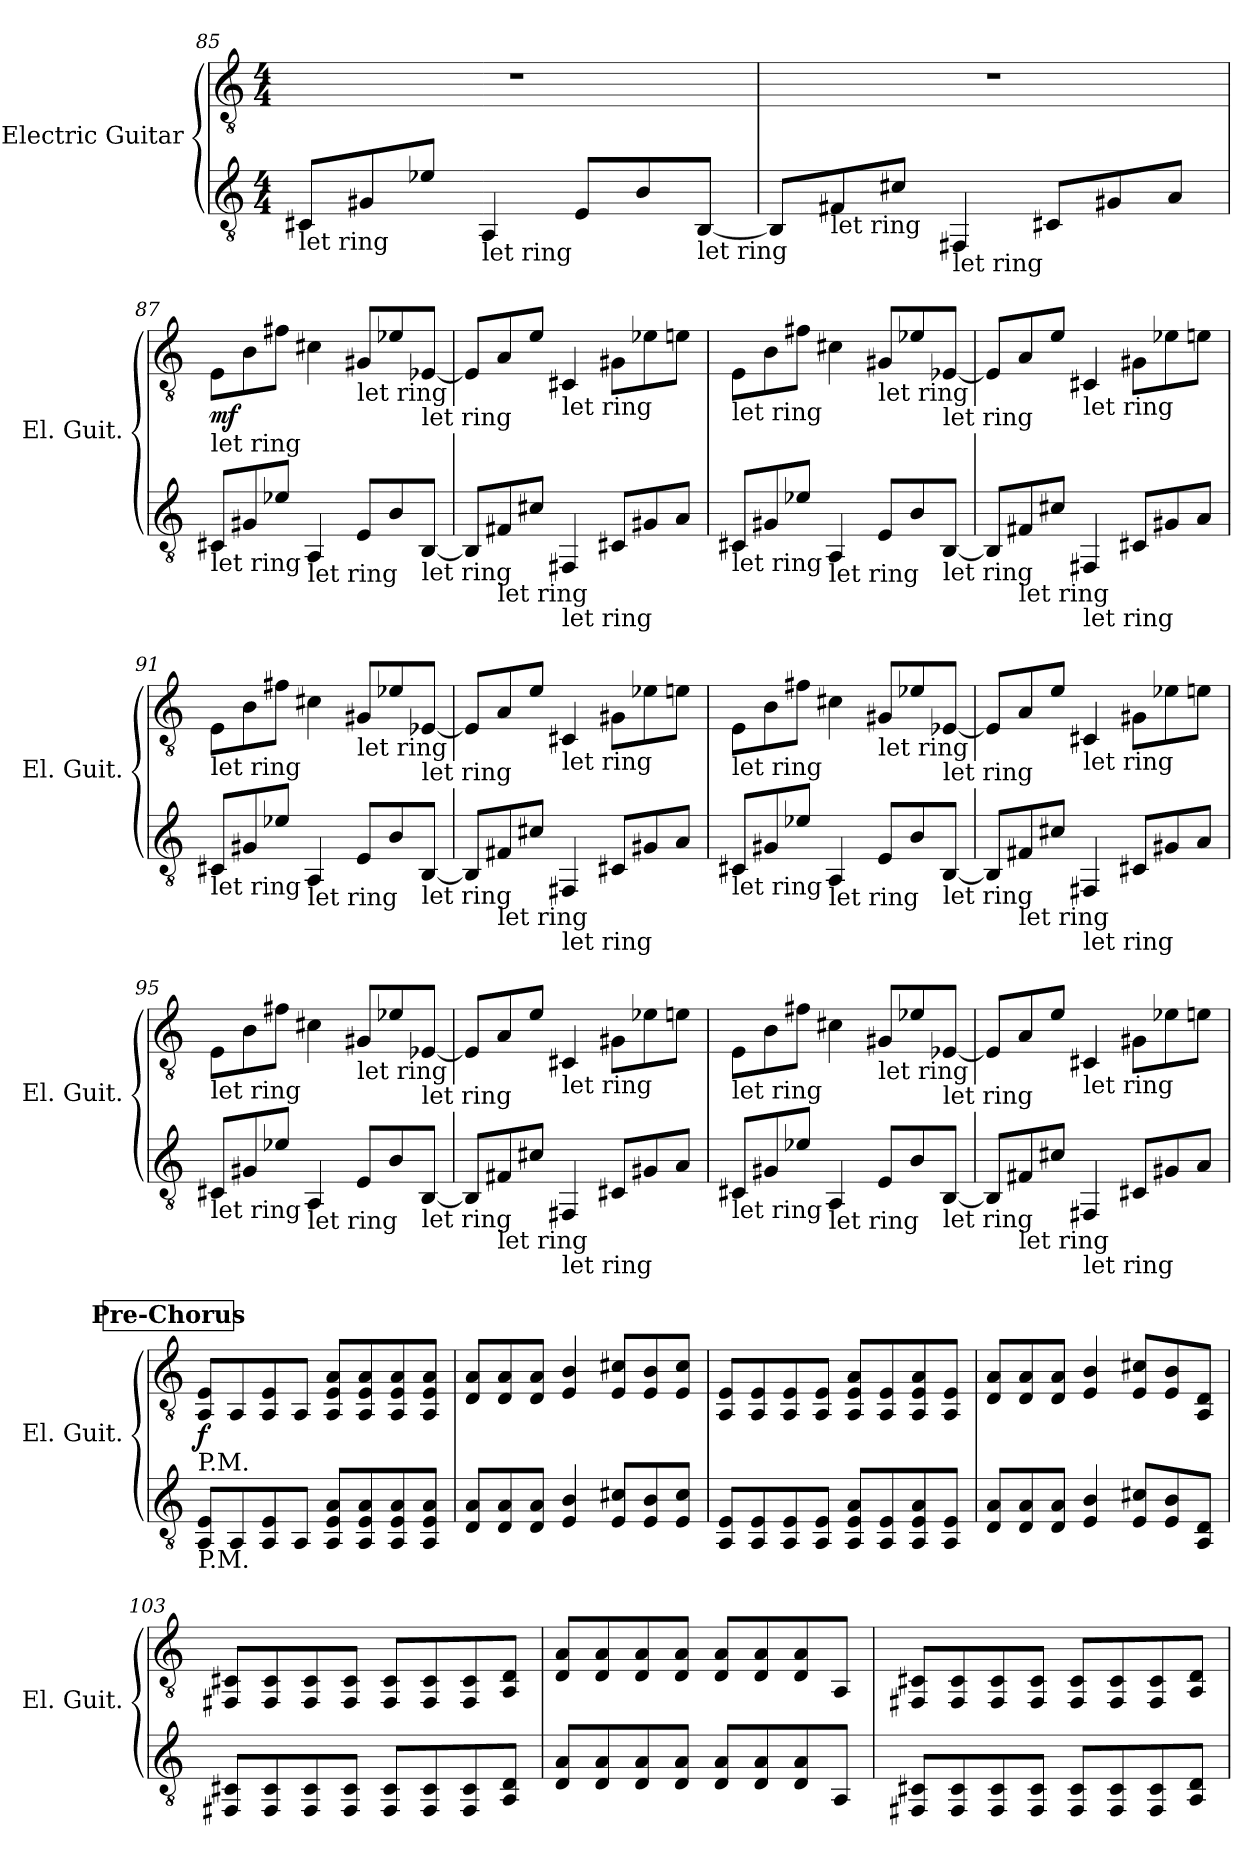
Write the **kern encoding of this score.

**kern	**kern	**dynam
*part2	*part1	*part1
*staff2	*staff1	*staff1
*I"Electric Guitar	*I"Electric Guitar	*
*I'El. Guit.	*I'El. Guit.	*
!!LO:PB:g=z
*clefGv2	*clefGv2	*
*k[]	*k[]	*
*M4/4	*M4/4	*
=85	=85	=85
!LO:TX:b:t=let ring	!	!
8C#X/L	1r	.
8G#X/	.	.
8e-X/J	.	.
!LO:TX:b:t=let ring	!	!
4AA/	.	.
8E/L	.	.
8B/	.	.
!LO:TX:b:t=let ring	!	!
[8BB/J	.	.
=86	=86	=86
8BB/L]	1r	.
!LO:TX:b:t=let ring	!	!
8F#X/	.	.
8c#X/J	.	.
!LO:TX:b:t=let ring	!	!
4FF#X/	.	.
8C#X/L	.	.
8G#X/	.	.
8A/J	.	.
=87	=87	=87
!	!LO:TX:b:t=let ring	!
!LO:TX:b:t=let ring	!	!
!	!	!LO:DY:b
8C#X/L	8E\L	mf
8G#X/	8B\	.
8e-X/J	8f#X\J	.
!LO:TX:b:t=let ring	!	!
4AA/	4c#X\	.
!	!LO:TX:b:t=let ring	!
8E/L	8G#X/L	.
8B/	8e-X/	.
!	!LO:TX:b:t=let ring	!
!LO:TX:b:t=let ring	!	!
[8BB/J	[8E-X/J	.
!!LO:LB:g=z
=88	=88	=88
8BB/L]	8E-/L]	.
!LO:TX:b:t=let ring	!	!
8F#X/	8A/	.
8c#X/J	8e/J	.
!	!LO:TX:b:t=let ring	!
!LO:TX:b:t=let ring	!	!
4FF#X/	4C#X/	.
8C#X/L	8G#X\L	.
8G#X/	8e-X\	.
8A/J	8en\J	.
=89	=89	=89
!	!LO:TX:b:t=let ring	!
!LO:TX:b:t=let ring	!	!
8C#X/L	8E\L	.
8G#X/	8B\	.
8e-X/J	8f#X\J	.
!LO:TX:b:t=let ring	!	!
4AA/	4c#X\	.
!	!LO:TX:b:t=let ring	!
8E/L	8G#X/L	.
8B/	8e-X/	.
!	!LO:TX:b:t=let ring	!
!LO:TX:b:t=let ring	!	!
[8BB/J	[8E-X/J	.
=90	=90	=90
8BB/L]	8E-/L]	.
!LO:TX:b:t=let ring	!	!
8F#X/	8A/	.
8c#X/J	8e/J	.
!	!LO:TX:b:t=let ring	!
!LO:TX:b:t=let ring	!	!
4FF#X/	4C#X/	.
8C#X/L	8G#X\L	.
8G#X/	8e-X\	.
8A/J	8en\J	.
!!LO:LB:g=z
=91	=91	=91
!	!LO:TX:b:t=let ring	!
!LO:TX:b:t=let ring	!	!
8C#X/L	8E\L	.
8G#X/	8B\	.
8e-X/J	8f#X\J	.
!LO:TX:b:t=let ring	!	!
4AA/	4c#X\	.
!	!LO:TX:b:t=let ring	!
8E/L	8G#X/L	.
8B/	8e-X/	.
!	!LO:TX:b:t=let ring	!
!LO:TX:b:t=let ring	!	!
[8BB/J	[8E-X/J	.
=92	=92	=92
8BB/L]	8E-/L]	.
!LO:TX:b:t=let ring	!	!
8F#X/	8A/	.
8c#X/J	8e/J	.
!	!LO:TX:b:t=let ring	!
!LO:TX:b:t=let ring	!	!
4FF#X/	4C#X/	.
8C#X/L	8G#X\L	.
8G#X/	8e-X\	.
8A/J	8en\J	.
=93	=93	=93
!	!LO:TX:b:t=let ring	!
!LO:TX:b:t=let ring	!	!
8C#X/L	8E\L	.
8G#X/	8B\	.
8e-X/J	8f#X\J	.
!LO:TX:b:t=let ring	!	!
4AA/	4c#X\	.
!	!LO:TX:b:t=let ring	!
8E/L	8G#X/L	.
8B/	8e-X/	.
!	!LO:TX:b:t=let ring	!
!LO:TX:b:t=let ring	!	!
[8BB/J	[8E-X/J	.
!!LO:LB:g=z
=94	=94	=94
8BB/L]	8E-/L]	.
!LO:TX:b:t=let ring	!	!
8F#X/	8A/	.
8c#X/J	8e/J	.
!	!LO:TX:b:t=let ring	!
!LO:TX:b:t=let ring	!	!
4FF#X/	4C#X/	.
8C#X/L	8G#X\L	.
8G#X/	8e-X\	.
8A/J	8en\J	.
=95	=95	=95
!	!LO:TX:b:t=let ring	!
!LO:TX:b:t=let ring	!	!
8C#X/L	8E\L	.
8G#X/	8B\	.
8e-X/J	8f#X\J	.
!LO:TX:b:t=let ring	!	!
4AA/	4c#X\	.
!	!LO:TX:b:t=let ring	!
8E/L	8G#X/L	.
8B/	8e-X/	.
!	!LO:TX:b:t=let ring	!
!LO:TX:b:t=let ring	!	!
[8BB/J	[8E-X/J	.
=96	=96	=96
8BB/L]	8E-/L]	.
!LO:TX:b:t=let ring	!	!
8F#X/	8A/	.
8c#X/J	8e/J	.
!	!LO:TX:b:t=let ring	!
!LO:TX:b:t=let ring	!	!
4FF#X/	4C#X/	.
8C#X/L	8G#X\L	.
8G#X/	8e-X\	.
8A/J	8en\J	.
!!LO:LB:g=z
=97	=97	=97
!	!LO:TX:b:t=let ring	!
!LO:TX:b:t=let ring	!	!
8C#X/L	8E\L	.
8G#X/	8B\	.
8e-X/J	8f#X\J	.
!LO:TX:b:t=let ring	!	!
4AA/	4c#X\	.
!	!LO:TX:b:t=let ring	!
8E/L	8G#X/L	.
8B/	8e-X/	.
!	!LO:TX:b:t=let ring	!
!LO:TX:b:t=let ring	!	!
[8BB/J	[8E-X/J	.
=98	=98	=98
8BB/L]	8E-/L]	.
!LO:TX:b:t=let ring	!	!
8F#X/	8A/	.
8c#X/J	8e/J	.
!	!LO:TX:b:t=let ring	!
!LO:TX:b:t=let ring	!	!
4FF#X/	4C#X/	.
8C#X/L	8G#X\L	.
8G#X/	8e-X\	.
8A/J	8en\J	.
!!LO:REH:place=s1:a:B:fs=14:t=Pre-Chorus
=99	=99	=99
!	!LO:TX:b:t=P.M.	!
!LO:TX:b:t=P.M.	!	!
!	!	!LO:DY:b
8AA/ 8E/L	8AA/ 8E/L	f
8AA/	8AA/	.
8AA/ 8E/	8AA/ 8E/	.
8AA/J	8AA/J	.
8AA/ 8E/ 8A/L	8AA/ 8E/ 8A/L	.
8AA/ 8E/ 8A/	8AA/ 8E/ 8A/	.
8AA/ 8E/ 8A/	8AA/ 8E/ 8A/	.
8AA/ 8E/ 8A/J	8AA/ 8E/ 8A/J	.
!!LO:PB:g=z
=100	=100	=100
8D/ 8A/L	8D/ 8A/L	.
8D/ 8A/	8D/ 8A/	.
8D/ 8A/J	8D/ 8A/J	.
4E/ 4B/	4E/ 4B/	.
8E/ 8c#X/L	8E/ 8c#X/L	.
8E/ 8B/	8E/ 8B/	.
8E/ 8c#/J	8E/ 8c#/J	.
!!LO:PB:g=z
=101	=101	=101
8AA/ 8E/L	8AA/ 8E/L	.
8AA/ 8E/	8AA/ 8E/	.
8AA/ 8E/	8AA/ 8E/	.
8AA/ 8E/J	8AA/ 8E/J	.
8AA/ 8E/ 8A/L	8AA/ 8E/ 8A/L	.
8AA/ 8E/	8AA/ 8E/	.
8AA/ 8E/ 8A/	8AA/ 8E/ 8A/	.
8AA/ 8E/J	8AA/ 8E/J	.
=102	=102	=102
8D/ 8A/L	8D/ 8A/L	.
8D/ 8A/	8D/ 8A/	.
8D/ 8A/J	8D/ 8A/J	.
4E/ 4B/	4E/ 4B/	.
8E/ 8c#X/L	8E/ 8c#X/L	.
8E/ 8B/	8E/ 8B/	.
8AA/ 8D/J	8AA/ 8D/J	.
=103	=103	=103
8FF#X/ 8C#X/L	8FF#X/ 8C#X/L	.
8FF#/ 8C#/	8FF#/ 8C#/	.
8FF#/ 8C#/	8FF#/ 8C#/	.
8FF#/ 8C#/J	8FF#/ 8C#/J	.
8FF#/ 8C#/L	8FF#/ 8C#/L	.
8FF#/ 8C#/	8FF#/ 8C#/	.
8FF#/ 8C#/	8FF#/ 8C#/	.
8AA/ 8D/J	8AA/ 8D/J	.
=104	=104	=104
8D/ 8A/L	8D/ 8A/L	.
8D/ 8A/	8D/ 8A/	.
8D/ 8A/	8D/ 8A/	.
8D/ 8A/J	8D/ 8A/J	.
8D/ 8A/L	8D/ 8A/L	.
8D/ 8A/	8D/ 8A/	.
8D/ 8A/	8D/ 8A/	.
8AA/J	8AA/J	.
!!LO:LB:g=z
=105	=105	=105
8FF#X/ 8C#X/L	8FF#X/ 8C#X/L	.
8FF#/ 8C#/	8FF#/ 8C#/	.
8FF#/ 8C#/	8FF#/ 8C#/	.
8FF#/ 8C#/J	8FF#/ 8C#/J	.
8FF#/ 8C#/L	8FF#/ 8C#/L	.
8FF#/ 8C#/	8FF#/ 8C#/	.
8FF#/ 8C#/	8FF#/ 8C#/	.
8AA/ 8D/J	8AA/ 8D/J	.
=	=	=
*-	*-	*-
